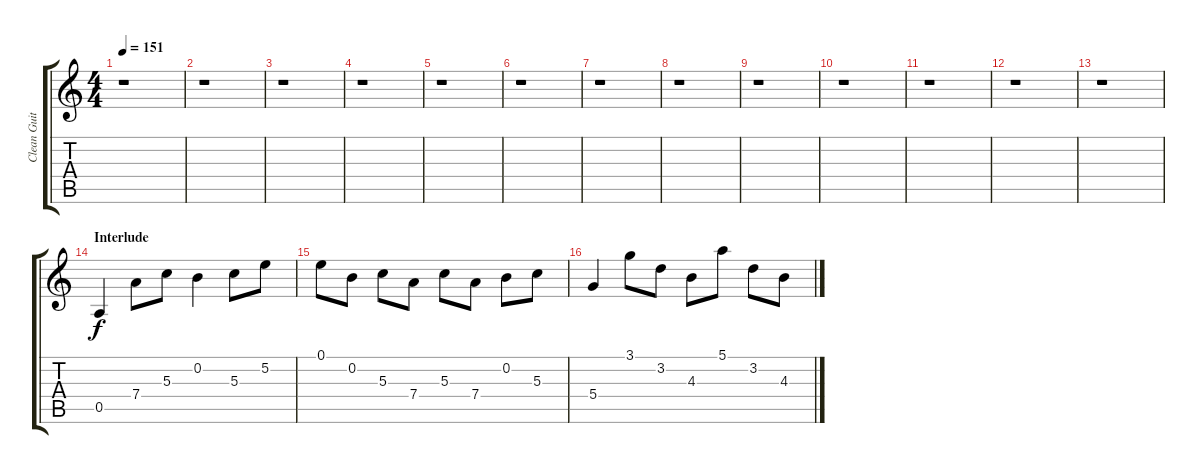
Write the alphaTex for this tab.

\track ("Clean Guitar" "Clean Guit") {instrument electricguitarclean}
\staff {score tabs}
\tuning (E4 B3 G3 D3 A2 E2) {hide}
\ts (4 4)
\tempo 151
\clef g2
\ks c
r.1{dy f} |
r.1 |
r.1 |
r.1 |
r.1 |
r.1 |
r.1 |
r.1 |
r.1 |
r.1 |
r.1 |
r.1 |
r.1 |
\section ("" "Interlude")
0.5.4 7.4.8 5.3.8 0.2.4 5.3.8 5.2.8 |
0.1.8 0.2.8 5.3.8 7.4.8 5.3.8 7.4.8 0.2.8 5.3.8 |
5.4.4 3.1.8 3.2.8 4.3.8 5.1.8 3.2.8 4.3.8
